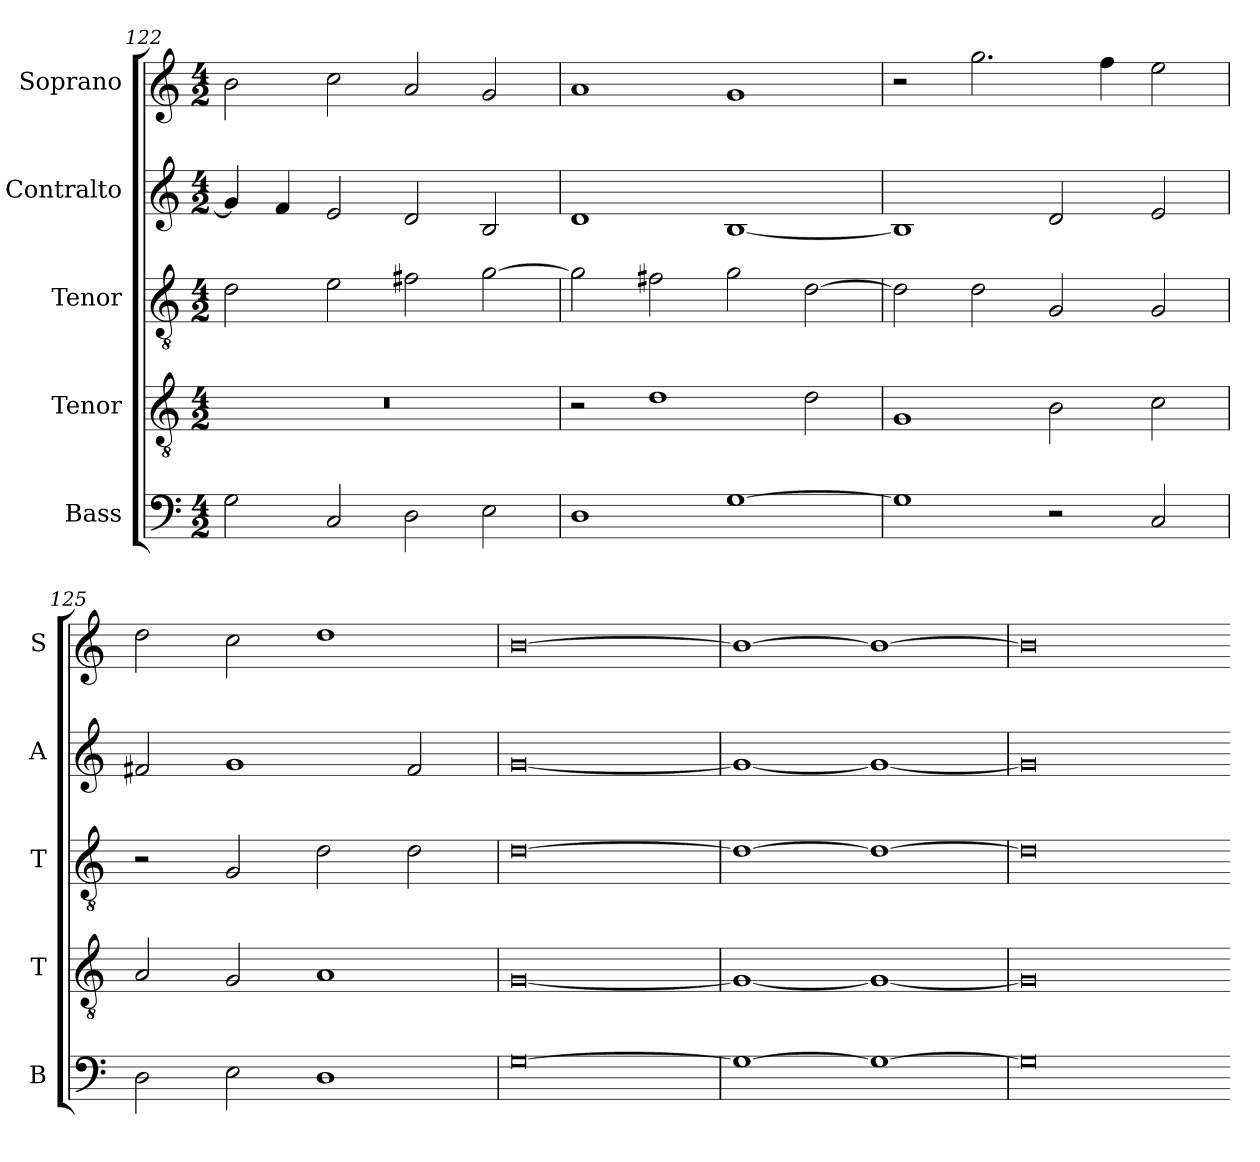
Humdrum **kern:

**kern	**kern	**kern	**kern	**kern
*part5	*part4	*part3	*part2	*part1
*staff5	*staff4	*staff3	*staff2	*staff1
*I"Bass	*I"Tenor	*I"Tenor	*I"Contralto	*I"Soprano
*I'B	*I'T	*I'T	*I'A	*I'S
*clefF4	*clefGv2	*clefGv2	*clefG2	*clefG2
*k[]	*k[]	*k[]	*k[]	*k[]
*G:mix	*G:mix	*G:mix	*G:mix	*G:mix
*M4/2	*M4/2	*M4/2	*M4/2	*M4/2
=122	=122	=122	=122	=122
2G	0r	2d	4g]	2b
.	.	.	4f	.
2C	.	2e	2e	2cc
2D	.	2f#X	2d	2a
2E	.	[2g	2B	2g
=123	=123	=123	=123	=123
1D	2r	2g]	1d	1a
.	1d	2f#X	.	.
[1G	.	2g	[1B	1g
.	2d	[2d	.	.
=124	=124	=124	=124	=124
1G]	1G	2d]	1B]	2r
.	.	2d	.	2.gg
2r	2B	2G	2d	.
.	.	.	.	4ff
2C	2c	2G	2e	2ee
=125	=125	=125	=125	=125
2D	2A	2r	2f#X	2dd
2E	2G	2G	1g	2cc
1D	1A	2d	.	1dd
.	.	2d	2f#	.
=126	=126	=126	=126	=126
[0G	[0G	[0d	[0g	[0b
=127	=127	=127	=127	=127
1G_	1G_	1d_	1g_	1b_
1G_	1G_	1d_	1g_	1b_
=128	=128	=128	=128	=128
0G]	0G]	0d]	0g]	0b]
=-	=-	=-	=-	=-
*-	*-	*-	*-	*-
